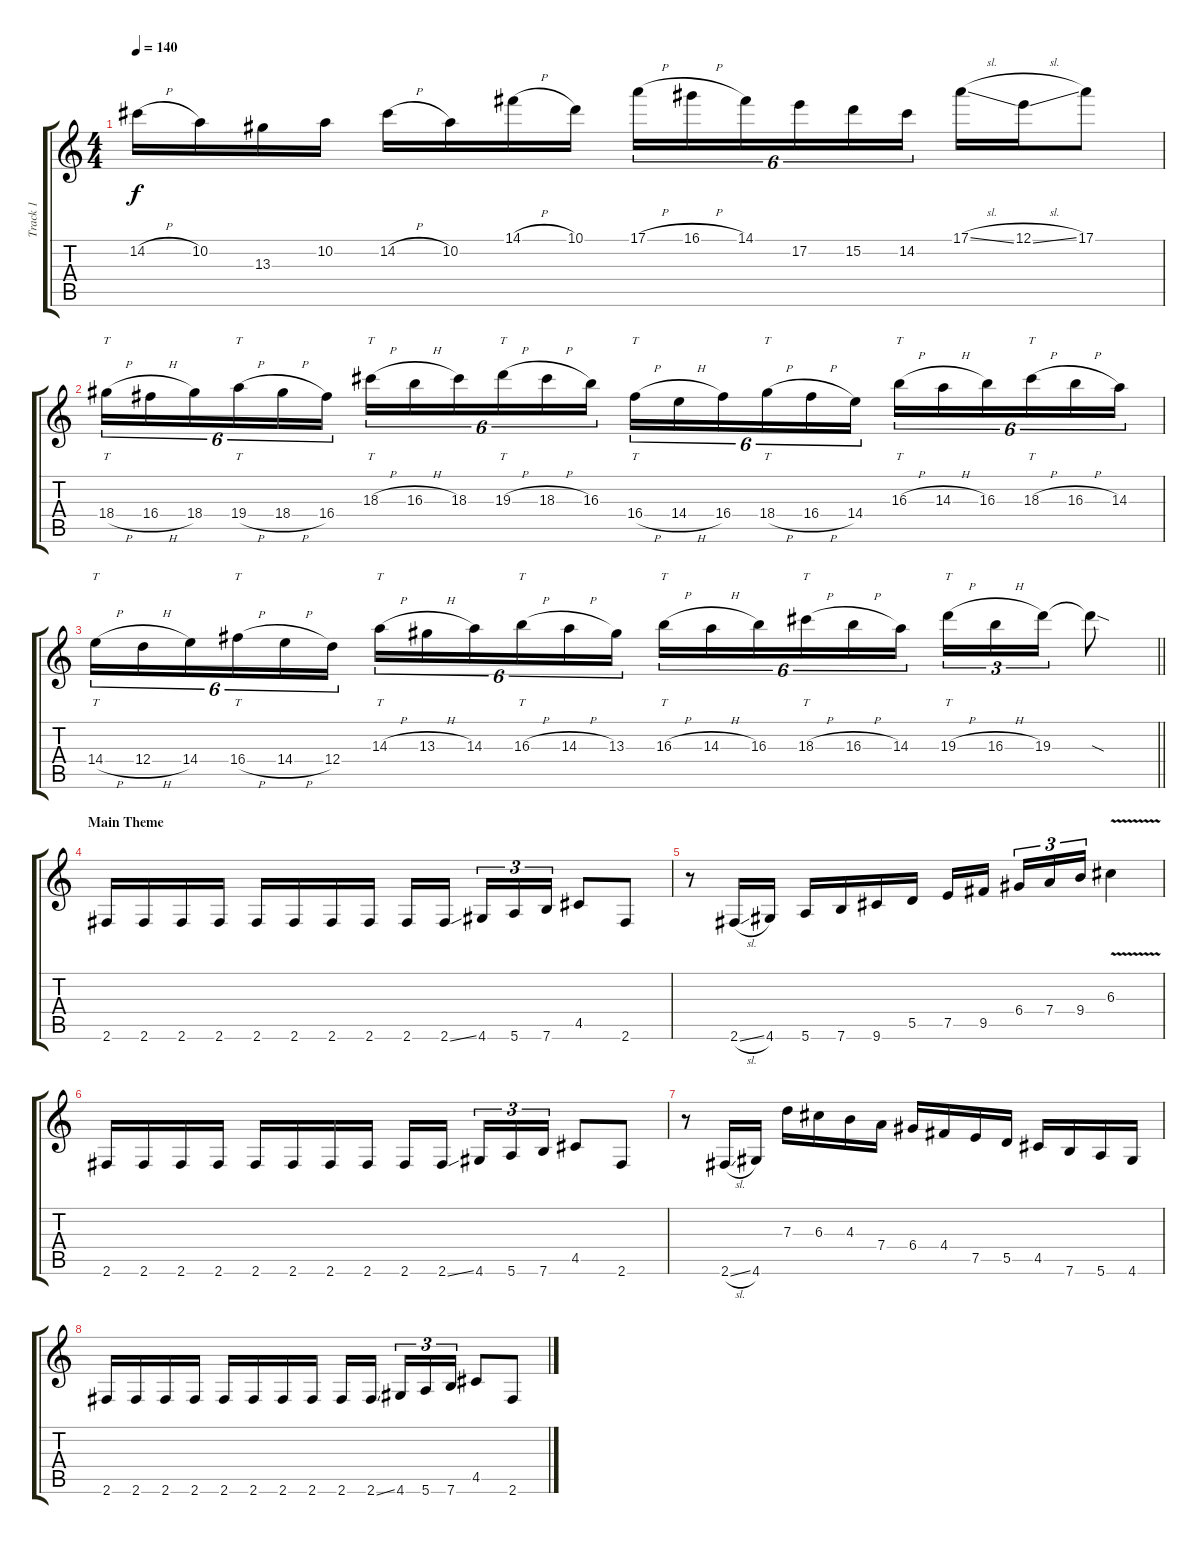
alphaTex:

\track ("Track 1" "Track 1") {instrument overdrivenguitar}
\staff {score tabs}
\tuning (E4 B3 G3 D3 A2 E2) {hide}
\ts (4 4)
\tempo 140
\clef g2
\ks c
14.2{h}.16{dy f} 10.2.16 13.3.16 10.2.16 14.2{h}.16 10.2.16 14.1{h}.16 10.1.16 17.1{h}.16{tu (6 4)} 16.1{h}.16{tu (6 4)} 14.1.16{tu (6 4)} 17.2.16{tu (6 4)} 15.2.16{tu (6 4)} 14.2.16{tu (6 4)} 17.1{sl}.16 12.1{sl}.16 17.1.8 |
18.4{h}.16{tt tu (6 4)} 16.4{h}.16{tu (6 4)} 18.4.16{tu (6 4)} 19.4{h}.16{tt tu (6 4)} 18.4{h}.16{tu (6 4)} 16.4.16{tu (6 4)} 18.3{h}.16{tt tu (6 4)} 16.3{h}.16{tu (6 4)} 18.3.16{tu (6 4)} 19.3{h}.16{tt tu (6 4)} 18.3{h}.16{tu (6 4)} 16.3.16{tu (6 4)} 16.4{h}.16{tt tu (6 4)} 14.4{h}.16{tu (6 4)} 16.4.16{tu (6 4)} 18.4{h}.16{tt tu (6 4)} 16.4{h}.16{tu (6 4)} 14.4.16{tu (6 4)} 16.3{h}.16{tt tu (6 4)} 14.3{h}.16{tu (6 4)} 16.3.16{tu (6 4)} 18.3{h}.16{tt tu (6 4)} 16.3{h}.16{tu (6 4)} 14.3.16{tu (6 4)} |
\barLineRight lightlight
14.4{h}.16{tt tu (6 4)} 12.4{h}.16{tu (6 4)} 14.4.16{tu (6 4)} 16.4{h}.16{tt tu (6 4)} 14.4{h}.16{tu (6 4)} 12.4.16{tu (6 4)} 14.3{h}.16{tt tu (6 4)} 13.3{h}.16{tu (6 4)} 14.3.16{tu (6 4)} 16.3{h}.16{tt tu (6 4)} 14.3{h}.16{tu (6 4)} 13.3.16{tu (6 4)} 16.3{h}.16{tt tu (6 4)} 14.3{h}.16{tu (6 4)} 16.3.16{tu (6 4)} 18.3{h}.16{tt tu (6 4)} 16.3{h}.16{tu (6 4)} 14.3.16{tu (6 4)} 19.3{h}.16{tt tu (3 2)} 16.3{h}.16{tu (3 2)} 19.3.16{tu (3 2)} 19.3{sod t}.8 |
\section ("" "Main Theme")
2.6.16 2.6.16 2.6.16 2.6.16 2.6.16 2.6.16 2.6.16 2.6.16 2.6.16 2.6{ss}.16{beam splitsecondary} 4.6.16{tu (3 2)} 5.6.16{tu (3 2)} 7.6.16{tu (3 2)} 4.5.8 2.6.8 |
r.8 2.6{sl}.16 4.6.16 5.6.16 7.6.16 9.6.16 5.5.16 7.5.16 9.5.16{beam splitsecondary} 6.4.16{tu (3 2)} 7.4.16{tu (3 2)} 9.4.16{tu (3 2)} 6.3{v}.4 |
2.6.16 2.6.16 2.6.16 2.6.16 2.6.16 2.6.16 2.6.16 2.6.16 2.6.16 2.6{ss}.16{beam splitsecondary} 4.6.16{tu (3 2)} 5.6.16{tu (3 2)} 7.6.16{tu (3 2)} 4.5.8 2.6.8 |
r.8 2.6{sl}.16 4.6.16 7.3.16 6.3.16 4.3.16 7.4.16 6.4.16 4.4.16 7.5.16 5.5.16 4.5.16 7.6.16 5.6.16 4.6.16 |
2.6.16 2.6.16 2.6.16 2.6.16 2.6.16 2.6.16 2.6.16 2.6.16 2.6.16 2.6{ss}.16{beam splitsecondary} 4.6.16{tu (3 2)} 5.6.16{tu (3 2)} 7.6.16{tu (3 2)} 4.5.8 2.6.8
